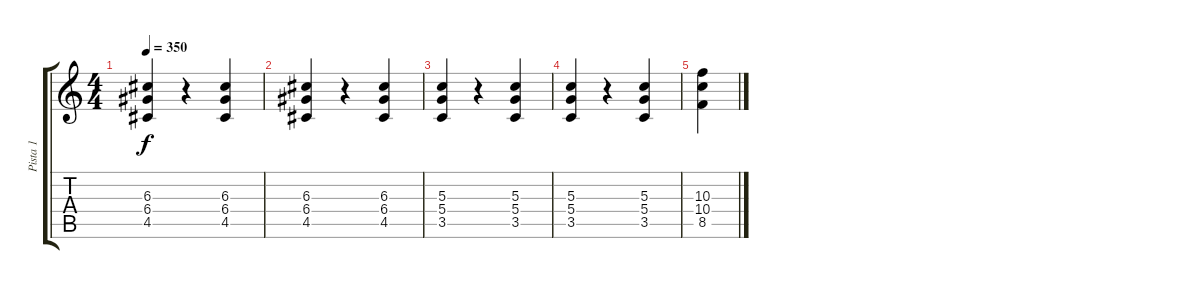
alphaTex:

\track ("Pista 1" "Pista 1") {instrument distortionguitar}
\staff {score tabs}
\tuning (E4 B3 G3 D3 A2 E2) {hide}
\ts (4 4)
\tempo 350
\clef g2
\ks c
(6.3 6.4 4.5).4{dy f} r.4 (6.3 6.4 4.5).4 |
(6.3 6.4 4.5).4 r.4 (6.3 6.4 4.5).4 |
(5.3 5.4 3.5).4 r.4 (5.3 5.4 3.5).4 |
(5.3 5.4 3.5).4 r.4 (5.3 5.4 3.5).4 |
(10.3 10.4 8.5).4
